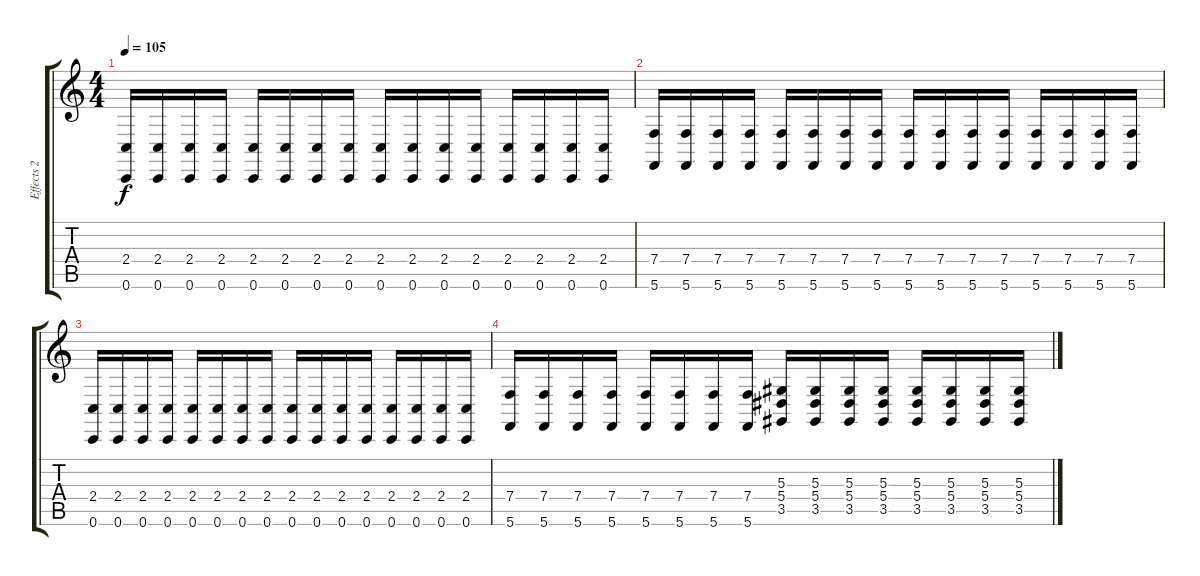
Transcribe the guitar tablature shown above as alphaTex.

\track ("Effects 2" "Effects 2") {instrument pad3polysynth}
\staff {score tabs}
\tuning (C4 G3 Eb3 Bb2 F2 C2) {hide}
\ts (4 4)
\tempo 105
\clef g2
\ks c
(2.4 0.6).16{dy f} (2.4 0.6).16 (2.4 0.6).16 (2.4 0.6).16 (2.4 0.6).16 (2.4 0.6).16 (2.4 0.6).16 (2.4 0.6).16 (2.4 0.6).16 (2.4 0.6).16 (2.4 0.6).16 (2.4 0.6).16 (2.4 0.6).16 (2.4 0.6).16 (2.4 0.6).16 (2.4 0.6).16 |
(7.4 5.6).16 (7.4 5.6).16 (7.4 5.6).16 (7.4 5.6).16 (7.4 5.6).16 (7.4 5.6).16 (7.4 5.6).16 (7.4 5.6).16 (7.4 5.6).16 (7.4 5.6).16 (7.4 5.6).16 (7.4 5.6).16 (7.4 5.6).16 (7.4 5.6).16 (7.4 5.6).16 (7.4 5.6).16 |
(2.4 0.6).16 (2.4 0.6).16 (2.4 0.6).16 (2.4 0.6).16 (2.4 0.6).16 (2.4 0.6).16 (2.4 0.6).16 (2.4 0.6).16 (2.4 0.6).16 (2.4 0.6).16 (2.4 0.6).16 (2.4 0.6).16 (2.4 0.6).16 (2.4 0.6).16 (2.4 0.6).16 (2.4 0.6).16 |
(7.4 5.6).16 (7.4 5.6).16 (7.4 5.6).16 (7.4 5.6).16 (7.4 5.6).16 (7.4 5.6).16 (7.4 5.6).16 (7.4 5.6).16 (5.3 5.4 3.5).16 (5.3 5.4 3.5).16 (5.3 5.4 3.5).16 (5.3 5.4 3.5).16 (5.3 5.4 3.5).16 (5.3 5.4 3.5).16 (5.3 5.4 3.5).16 (5.3 5.4 3.5).16
